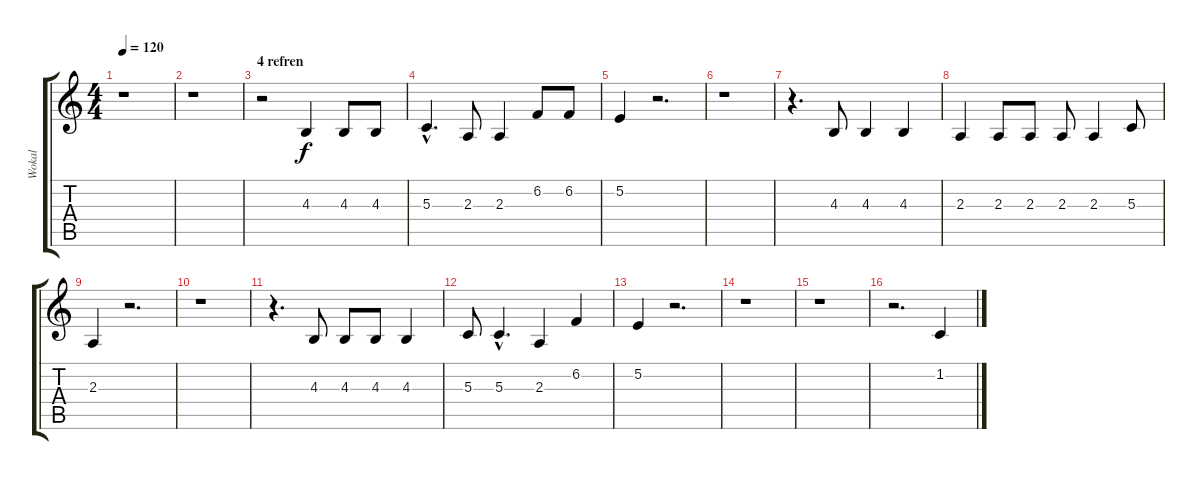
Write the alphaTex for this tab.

\track ("Wokal" "Wokal") {instrument honkytonkpiano}
\staff {score tabs}
\tuning (E4 B3 G3 D3 A2 E2) {hide}
\ts (4 4)
\tempo 120
\clef g2
\ks c
r.1{dy f} |
r.1 |
\section ("" "4 refren")
r.2 4.3.4 4.3.8 4.3.8 |
5.3{hac}.4{d} 2.3.8 2.3.4 6.2.8 6.2.8 |
5.2.4 r.2{d} |
r.1 |
r.4{d} 4.3.8 4.3.4 4.3.4 |
2.3.4 2.3.8 2.3.8 2.3.8 2.3.4 5.3.8 |
2.3.4 r.2{d} |
r.1 |
r.4{d} 4.3.8 4.3.8 4.3.8 4.3.4 |
5.3.8 5.3{hac}.4{d} 2.3.4 6.2.4 |
5.2.4 r.2{d} |
r.1 |
r.1 |
r.2{d} 1.2.4
